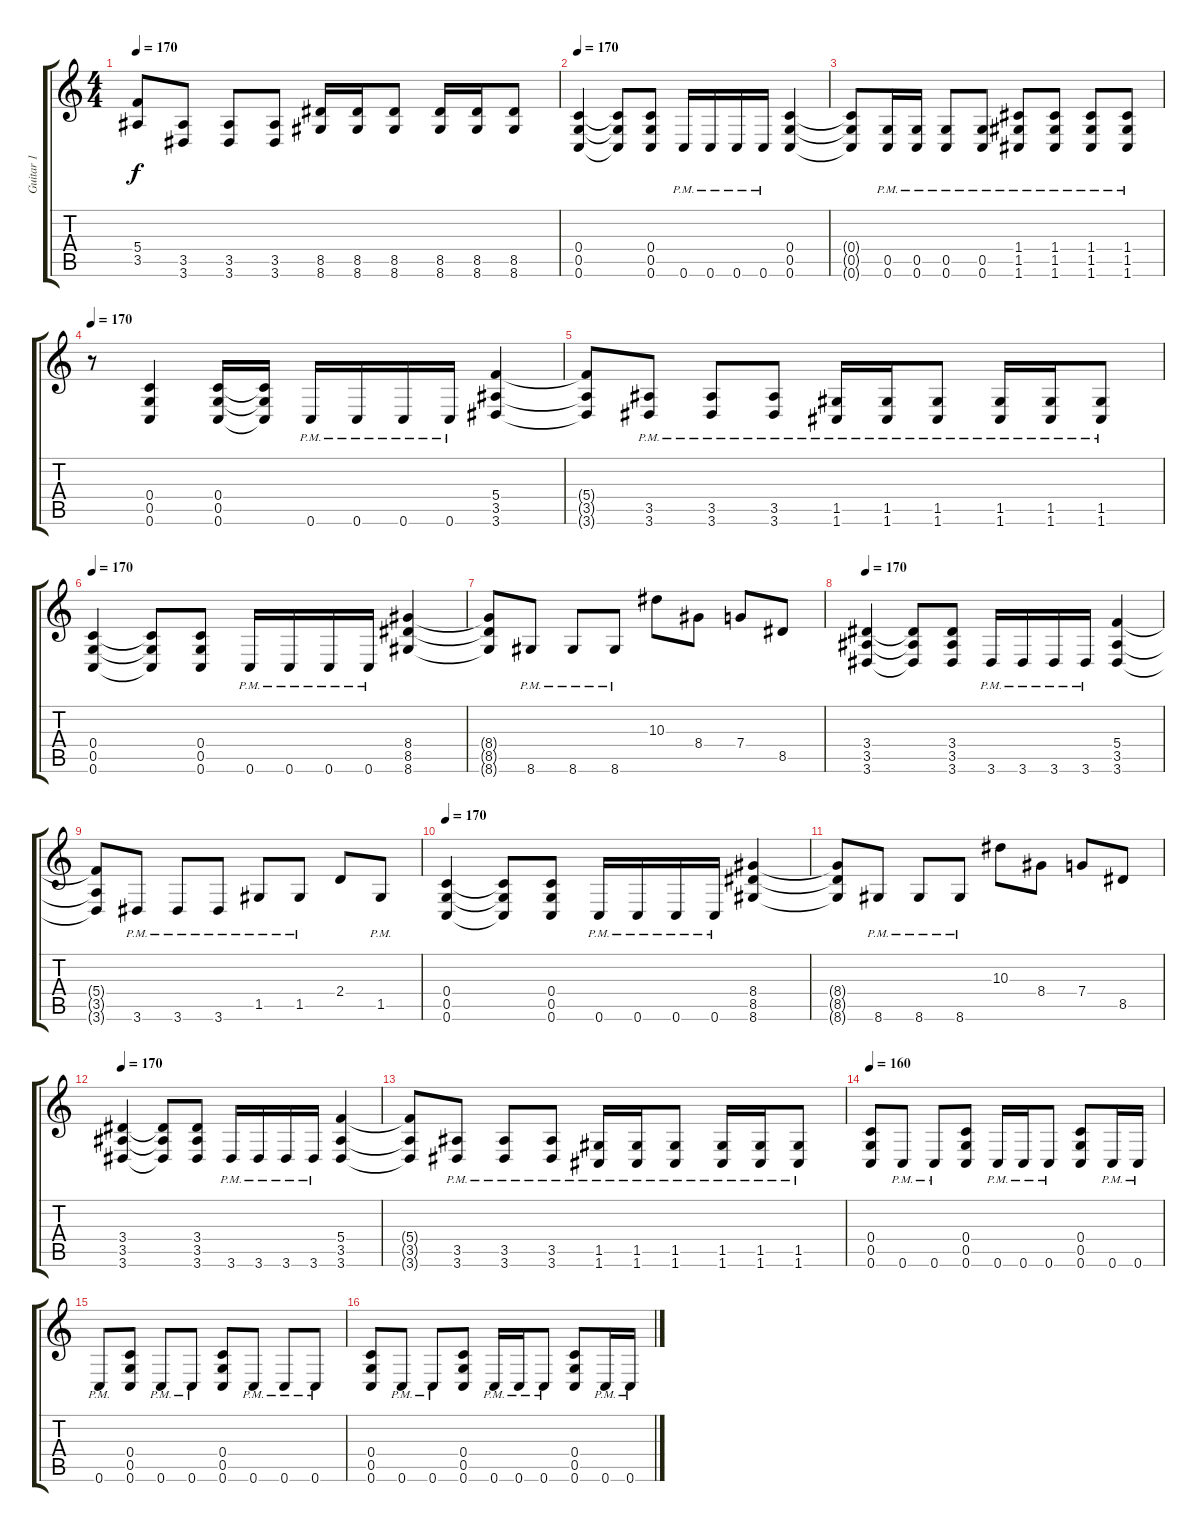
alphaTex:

\track ("Guitar 1" "Guitar 1") {instrument distortionguitar}
\staff {score tabs}
\tuning (D4 A3 F3 C3 G2 C2) {hide}
\ts (4 4)
\tempo 170
\clef g2
\ks c
(5.4{t} 3.5{t}).8{dy f} (3.5 3.6).8 (3.5 3.6).8 (3.5 3.6).8 (8.5 8.6).16 (8.5 8.6).16 (8.5 8.6).8 (8.5 8.6).16 (8.5 8.6).16 (8.5 8.6).8 |
\tempo 170
(0.4 0.5 0.6).4 (0.4{t} 0.5{t} 0.6{t}).8 (0.4 0.5 0.6).8 0.6{pm}.16 0.6{pm}.16 0.6{pm}.16 0.6{pm}.16 (0.4 0.5 0.6).4 |
(0.4{t} 0.5{t} 0.6{t}).8 (0.5{pm} 0.6{pm}).16 (0.5{pm} 0.6{pm}).16 (0.5{pm} 0.6{pm}).8 (0.5{pm} 0.6{pm}).8 (1.4{pm} 1.5{pm} 1.6{pm}).8 (1.4{pm} 1.5{pm} 1.6{pm}).8 (1.4{pm} 1.5{pm} 1.6{pm}).8 (1.4{pm} 1.5{pm} 1.6{pm}).8 |
\tempo 170
r.8 (0.4 0.5 0.6).4 (0.4 0.5 0.6).16 (0.4{t} 0.5{t} 0.6{t}).16 0.6{pm}.16 0.6{pm}.16 0.6{pm}.16 0.6{pm}.16 (5.4 3.5 3.6).4 |
(5.4{t} 3.5{t} 3.6{t}).8 (3.5{pm} 3.6{pm}).8 (3.5{pm} 3.6{pm}).8 (3.5{pm} 3.6{pm}).8 (1.5{pm} 1.6{pm}).16 (1.5{pm} 1.6{pm}).16 (1.5{pm} 1.6).8 (1.5{pm} 1.6{pm}).16 (1.5{pm} 1.6{pm}).16 (1.5{pm} 1.6{pm}).8 |
\tempo 170
(0.4 0.5 0.6).4 (0.4{t} 0.5{t} 0.6{t}).8 (0.4 0.5 0.6).8 0.6{pm}.16 0.6{pm}.16 0.6{pm}.16 0.6{pm}.16 (8.4 8.5 8.6).4 |
(8.4{t} 8.5{t} 8.6{t}).8 8.6{pm}.8 8.6{pm}.8 8.6{pm}.8 10.3.8 8.4.8 7.4.8 8.5.8 |
\tempo 170
(3.4 3.5 3.6).4 (3.4{t} 3.5{t} 3.6{t}).8 (3.4 3.5 3.6).8 3.6{pm}.16 3.6{pm}.16 3.6{pm}.16 3.6{pm}.16 (5.4 3.5 3.6).4 |
(5.4{t} 3.5{t} 3.6{t}).8 3.6{pm}.8 3.6{pm}.8 3.6{pm}.8 1.5{pm}.8 1.5{pm}.8 2.4.8 1.5{pm}.8 |
\tempo 170
(0.4 0.5 0.6).4 (0.4{t} 0.5{t} 0.6{t}).8 (0.4 0.5 0.6).8 0.6{pm}.16 0.6{pm}.16 0.6{pm}.16 0.6{pm}.16 (8.4 8.5 8.6).4 |
(8.4{t} 8.5{t} 8.6{t}).8 8.6{pm}.8 8.6{pm}.8 8.6{pm}.8 10.3.8 8.4.8 7.4.8 8.5.8 |
\tempo 170
(3.4 3.5 3.6).4 (3.4{t} 3.5{t} 3.6{t}).8 (3.4 3.5 3.6).8 3.6{pm}.16 3.6{pm}.16 3.6{pm}.16 3.6{pm}.16 (5.4 3.5 3.6).4 |
(5.4{t} 3.5{t} 3.6{t}).8 (3.5{pm} 3.6{pm}).8 (3.5{pm} 3.6{pm}).8 (3.5{pm} 3.6{pm}).8 (1.5{pm} 1.6{pm}).16 (1.5{pm} 1.6{pm}).16 (1.5{pm} 1.6{pm}).8 (1.5{pm} 1.6{pm}).16 (1.5{pm} 1.6{pm}).16 (1.5{pm} 1.6{pm}).8 |
\tempo 160
(0.4 0.5 0.6).8 0.6{pm}.8 0.6{pm}.8 (0.4 0.5 0.6).8 0.6{pm}.16 0.6{pm}.16 0.6{pm}.8 (0.4 0.5 0.6).8 0.6{pm}.16 0.6{pm}.16 |
0.6{pm}.8 (0.4 0.5 0.6).8 0.6{pm}.8 0.6{pm}.8 (0.4 0.5 0.6).8 0.6{pm}.8 0.6{pm}.8 0.6{pm}.8 |
(0.4 0.5 0.6).8 0.6{pm}.8 0.6{pm}.8 (0.4 0.5 0.6).8 0.6{pm}.16 0.6{pm}.16 0.6{pm}.8 (0.4 0.5 0.6).8 0.6{pm}.16 0.6{pm}.16
